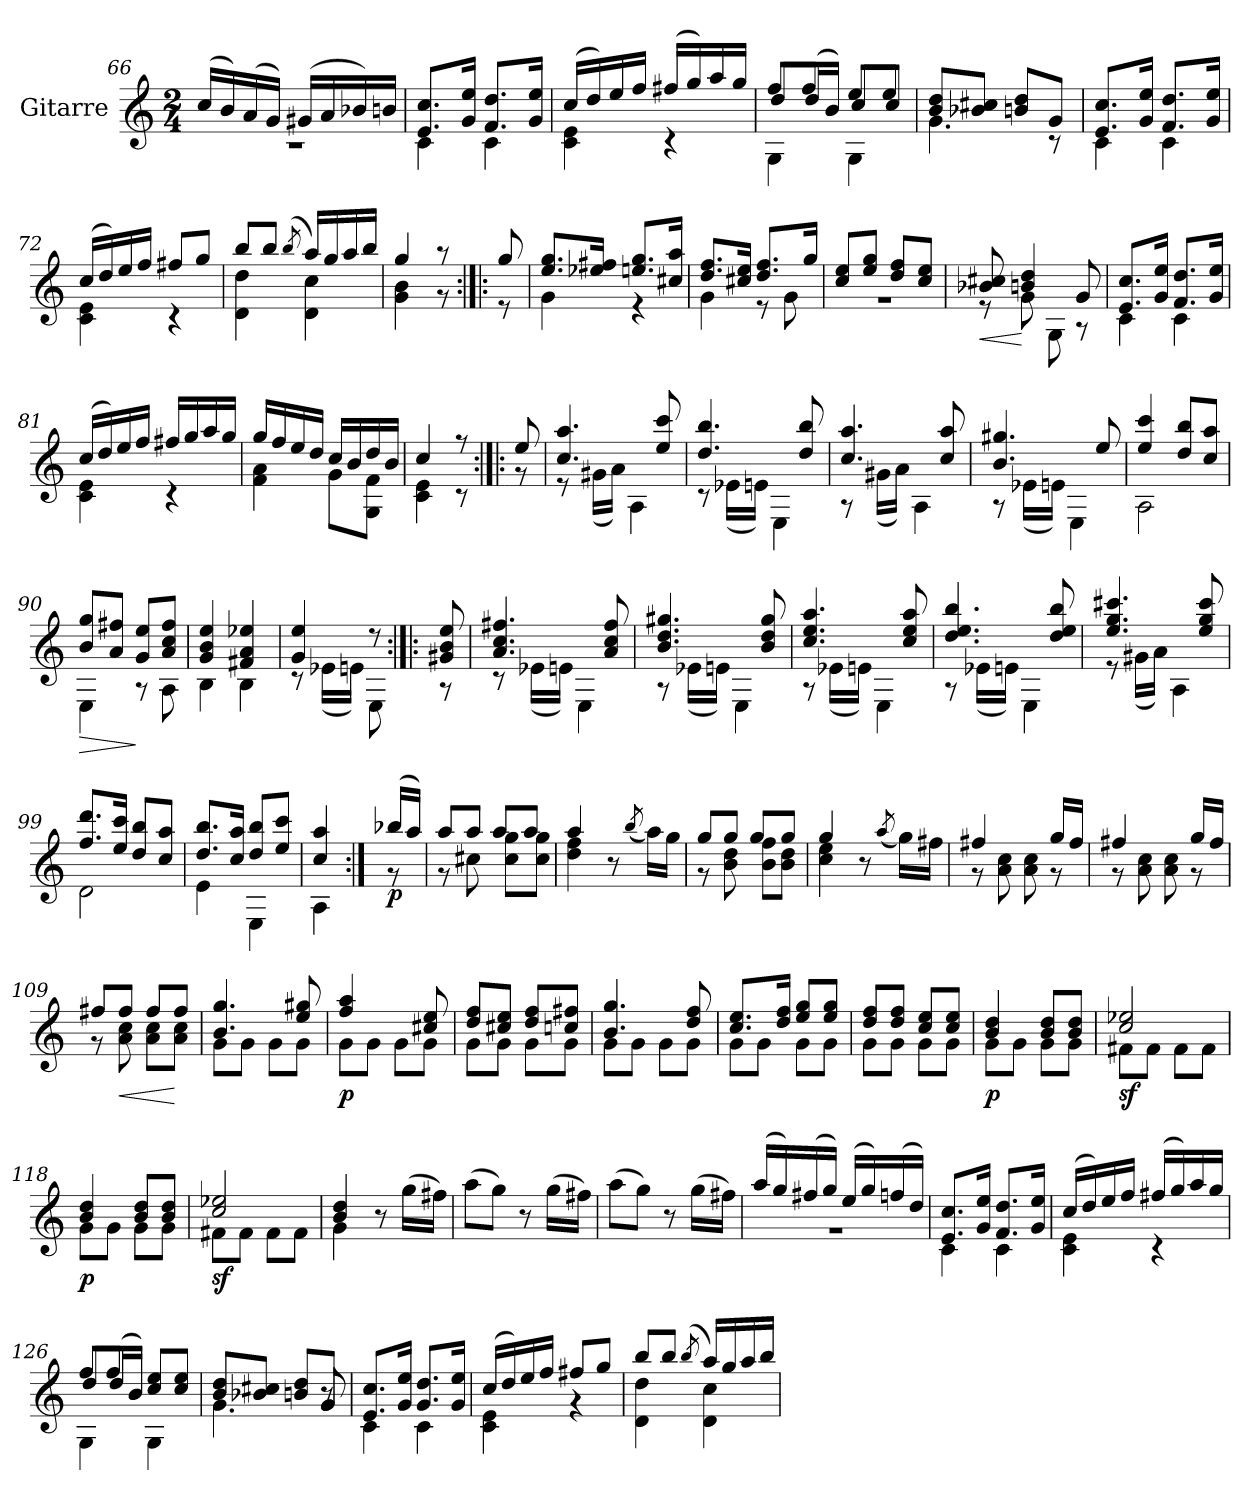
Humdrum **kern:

**kern	**dynam
*part1	*part1
*staff1	*staff1
*I"Gitarre	*
*clefG2	*
*k[]	*
*M2/4	*
=66	=66
*^	*
(16cc/LL	2r	.
16b/)	.	.
(16a/	.	.
16g/JJ)	.	.
(16g#X/LL	.	.
16a/	.	.
16b-X/)	.	.
16bn/JJ	.	.
=67	=67	=67
8.e/ 8.cc/L	4c\	.
16g/ 16ee/Jk	.	.
8.f/ 8.dd/L	4c\	.
16g/ 16ee/Jk	.	.
!!LO:LB:g=z	!!
=68	=68	=68
(16cc/LL	4c\ 4e\	.
16dd/)	.	.
16ee/	.	.
16ff/JJ	.	.
(16ff#X/LL	4r	.
16gg/)	.	.
16aa/	.	.
16gg/JJ	.	.
!!LO:LB:g=z	!!
=69	=69	=69
*	*^	*
8ff/L	4G\	8dd/L	.
8ff/J	.	(16dd/L	.
.	.	16b/JJ)	.
8ee/L	4G\	8cc/L	.
8ee/J	.	8cc/J	.
*	*v	*v	*
=70	=70	=70
8b/ 8dd/L	4.g\	.
8b-X/ 8cc#X/J	.	.
8bn/ 8dd/L	.	.
8g/J	8r	.
=71	=71	=71
8.e/ 8.cc/L	4c\	.
16g/ 16ee/Jk	.	.
8.f/ 8.dd/L	4c\	.
16g/ 16ee/Jk	.	.
=72	=72	=72
(16cc/LL	4c\ 4e\	.
16dd/)	.	.
16ee/	.	.
16ff/JJ	.	.
8ff#X/L	4r	.
8gg/J	.	.
!!LO:LB:g=z	!!
=73	=73	=73
8bb/L	4d\ 4dd\	.
8bb/J	.	.
(8qbb/	.	.
16aa/LL)	4d\ 4cc\	.
16gg/	.	.
16aa/	.	.
16bb/JJ	.	.
=74	=74	=74
4gg/	4g\ 4b\	.
8r	8r	.
=75:|!|:	=75:|!|:	=75:|!|:
8gg/	8r	.
=76	=76	=76
8.ee/ 8.gg/L	4g\	.
16ee-X/ 16ff#X/Jk	.	.
8.een/ 8.gg/L	4r	.
16cc#X/ 16aa/Jk	.	.
=77	=77	=77
8.dd/ 8.ff/L	4g\	.
16cc#X/ 16ee/Jk	.	.
8.dd/ 8.ff/L	8r	.
.	8g\	.
16gg/Jk	.	.
!!LO:PB:g=z	!!
=78	=78	=78
8cc/ 8ee/L	2r	.
8ee/ 8gg/J	.	.
8dd/ 8ff/L	.	.
8cc/ 8ee/J	.	.
=79	=79	=79
!	!	!LO:HP:b
8b-X/ 8cc#X/	8r	<
4bn/ 4dd/	8g\	[
.	8G\	.
8g/	8r	.
=80	=80	=80
8.e/ 8.cc/L	4c\	.
16g/ 16ee/Jk	.	.
8.f/ 8.dd/L	4c\	.
16g/ 16ee/Jk	.	.
=81	=81	=81
(16cc/LL	4c\ 4e\	.
16dd/)	.	.
16ee/	.	.
16ff/JJ	.	.
16ff#X/LL	4r	.
16gg/	.	.
16aa/	.	.
16gg/JJ	.	.
!!LO:LB:g=z	!!
=82	=82	=82
16gg/LL	4f\ 4a\	.
16ff/	.	.
16ee/	.	.
16dd/JJ	.	.
16cc/LL	8g\L	.
16b/	.	.
16dd/	8G\ 8f\J	.
16b/JJ	.	.
=83	=83	=83
4cc/	4c\ 4e\	.
8r	8r	.
=84:|!|:	=84:|!|:	=84:|!|:
8ee/	8r	.
=85	=85	=85
4.cc/ 4.aa/	8r	.
.	(16g#X\LL	.
.	16a\JJ)	.
.	4A\	.
8ee/ 8ccc/	.	.
!!LO:LB:g=z	!!
=86	=86	=86
4.dd/ 4.bb/	8r	.
.	(16e-X\LL	.
.	16en\JJ)	.
.	4E\	.
8dd/ 8bb/	.	.
=87	=87	=87
4.cc/ 4.aa/	8r	.
.	(16g#X\LL	.
.	16a\JJ)	.
.	4A\	.
8cc/ 8aa/	.	.
=88	=88	=88
4.b/ 4.gg#X/	8r	.
.	(16e-X\LL	.
.	16en\JJ)	.
.	4E\	.
8ee/	.	.
=89	=89	=89
4ee/ 4ccc/	2A\	.
8dd/ 8bb/L	.	.
8cc/ 8aa/J	.	.
!!LO:LB:g=z	!!
=90	=90	=90
!	!	!LO:HP:b
8b/ 8gg/L	4E\	>
8a/ 8ff#X/J	.	.
8g/ 8ee/L	8r	]
8a/ 8cc/ 8ff#/J	8A\	.
=91	=91	=91
4g/ 4b/ 4ee/	4B\	.
4f#X/ 4a/ 4ee-X/	4B\	.
=92	=92	=92
4g/ 4ee/	8r	.
.	(16e-X\LL	.
.	16en\JJ)	.
8r	8E\	.
=93:|!|:	=93:|!|:	=93:|!|:
8g#X/ 8b/ 8ee/	8r	.
!!LO:LB:g=z	!!
=94	=94	=94
4.a/ 4.cc/ 4.ff#X/	8r	.
.	(16e-X\LL	.
.	16en\JJ)	.
.	4E\	.
8a/ 8cc/ 8ff#/	.	.
=95	=95	=95
4.b/ 4.dd/ 4.gg#X/	8r	.
.	(16e-X\LL	.
.	16en\JJ)	.
.	4E\	.
8b/ 8dd/ 8gg#/	.	.
=96	=96	=96
4.cc/ 4.ee/ 4.aa/	8r	.
.	(16e-X\LL	.
.	16en\JJ)	.
.	4E\	.
8cc/ 8ee/ 8aa/	.	.
=97	=97	=97
4.dd/ 4.ee/ 4.bb/	8r	.
.	(16e-X\LL	.
.	16en\JJ)	.
.	4E\	.
8dd/ 8ee/ 8bb/	.	.
!!LO:LB:g=z	!!
=98	=98	=98
4.ee/ 4.gg/ 4.ccc#X/	8r	.
.	(16g#X\LL	.
.	16a\JJ)	.
.	4A\	.
8ee/ 8gg/ 8ccc#/	.	.
=99	=99	=99
8.ff/ 8.ddd/L	2d\	.
16ee/ 16ccc/Jk	.	.
8dd/ 8bb/L	.	.
8cc/ 8aa/J	.	.
=100	=100	=100
8.dd/ 8.bb/L	4e\	.
16cc/ 16aa/Jk	.	.
8dd/ 8bb/L	4E\	.
8ee/ 8ccc/J	.	.
=101	=101	=101
4cc/ 4aa/	4A\	.
!!LO:LB:g=z	!!
=102:|!	=102:|!	=102:|!
!	!	!LO:DY:b
(16bb-X/LL	8r	p
16aa/JJ)	.	.
=103	=103	=103
8aa/L	8r	.
8aa/J	8cc#X\	.
8aa/L	8cc#\ 8gg\L	.
8aa/J	8cc#\ 8gg\J	.
=104	=104	=104
4aa/	4dd\ 4ff\	.
8r	4ryy	.
(8qbb/	.	.
16aa\LL)	.	.
16gg\JJ	.	.
=105	=105	=105
8gg/L	8r	.
8gg/J	8b\ 8dd\	.
8gg/L	8b\ 8ff\L	.
8gg/J	8b\ 8dd\J	.
!!LO:LB:g=z	!!
=106	=106	=106
4gg/	4cc\ 4ee\	.
8r	4ryy	.
(8qaa/	.	.
16gg\LL)	.	.
16ff#X\JJ	.	.
=107	=107	=107
4ff#X/	8r	.
.	8a\ 8cc\	.
8ryy	8a\ 8cc\	.
16gg/LL	8r	.
16ff#/JJ	.	.
=108	=108	=108
4ff#X/	8r	.
.	8a\ 8cc\	.
8ryy	8a\ 8cc\	.
16gg/LL	8r	.
16ff#/JJ	.	.
=109	=109	=109
8ff#X/L	8r	.
!	!	!LO:HP:b
8ff#/J	8a\ 8cc\	<
8ff#/L	8a\ 8cc\L	.
8ff#/J	8a\ 8cc\J	[
=110	=110	=110
4.b/ 4.gg/	8g\L	.
.	8g\J	.
.	8g\L	.
8ee/ 8gg#X/	8g\J	.
!!LO:LB:g=z	!!
=111	=111	=111
!	!	!LO:DY:b
4ff/ 4aa/	8g\L	p
.	8g\J	.
8ryy	8g\L	.
8cc#X/ 8ee/	8g\J	.
=112	=112	=112
8dd/ 8ff/L	8g\L	.
8cc#X/ 8ee/J	8g\J	.
8dd/ 8ff/L	8g\L	.
8ccn/ 8ff#X/J	8g\J	.
=113	=113	=113
4.b/ 4.gg/	8g\L	.
.	8g\J	.
.	8g\L	.
8dd/ 8ff/	8g\J	.
=114	=114	=114
8.cc/ 8.ee/L	8g\L	.
.	8g\J	.
16dd/ 16ff/Jk	.	.
8ee/ 8gg/L	8g\L	.
8ee/ 8gg/J	8g\J	.
!!LO:LB:g=z	!!
=115	=115	=115
8dd/ 8ff/L	8g\L	.
8dd/ 8ff/J	8g\J	.
8cc/ 8ee/L	8g\L	.
8cc/ 8ee/J	8g\J	.
=116	=116	=116
!	!	!LO:DY:b
4b/ 4dd/	8g\L	p
.	8g\J	.
8b/ 8dd/L	8g\L	.
8b/ 8dd/J	8g\J	.
=117	=117	=117
!	!	!LO:DY:b
2cc/ 2ee-X/	8f#X\L	sf
.	8f#\J	.
.	8f#\L	.
.	8f#\J	.
=118	=118	=118
!	!	!LO:DY:b
4b/ 4dd/	8g\L	p
.	8g\J	.
8b/ 8dd/L	8g\L	.
8b/ 8dd/J	8g\J	.
=119	=119	=119
!	!	!LO:DY:b
2cc/ 2ee-X/	8f#X\L	sf
.	8f#\J	.
.	8f#\L	.
.	8f#\J	.
!!LO:LB:g=z	!!
=120	=120	=120
4b/ 4dd/	4g\	.
8r	4ryy	.
(16gg\LL	.	.
16ff#X\JJ)	.	.
*v	*v	*
=121	=121
(8aa\L	.
8gg\J)	.
8r	.
(16gg\LL	.
16ff#X\JJ)	.
=122	=122
(8aa\L	.
8gg\J)	.
8r	.
(16gg\LL	.
16ff#X\JJ)	.
=123	=123
*^	*
(16aa/LL	2r	.
16gg/)	.	.
(16ff#X/	.	.
16gg/JJ)	.	.
(16ee/LL	.	.
16gg/)	.	.
(16ffn/	.	.
16dd/JJ)	.	.
!!LO:PB:g=z	!!
=124	=124	=124
8.e/ 8.cc/L	4c\	.
16g/ 16ee/Jk	.	.
8.f/ 8.dd/L	4c\	.
16g/ 16ee/Jk	.	.
=125	=125	=125
(16cc/LL	4c\ 4e\	.
16dd/)	.	.
16ee/	.	.
16ff/JJ	.	.
(16ff#X/LL	4r	.
16gg/)	.	.
16aa/	.	.
16gg/JJ	.	.
=126	=126	=126
*	*^	*
8ff/L	4G\	8dd/L	.
8ff/J	.	(16dd/L	.
.	.	16b/JJ)	.
8cc/ 8ee/L	4G\	4ryy	.
8cc/ 8ee/J	.	.	.
=127	=127	=127	=127
8b/ 8dd/L	4.g\	4.ryy	.
8b-X/ 8cc#X/J	.	.	.
8bn/ 8dd/L	.	.	.
8g/J	8r	8g/	.
*	*v	*v	*
!!LO:LB:g=z
=128	=128	=128
8.e/ 8.cc/L	4c\	.
16g/ 16ee/Jk	.	.
8.g/ 8.dd/L	4c\	.
16g/ 16ee/Jk	.	.
=129	=129	=129
(16cc/LL	4c\ 4e\	.
16dd/)	.	.
16ee/	.	.
16ff/JJ	.	.
8ff#X/L	4r	.
8gg/J	.	.
=130	=130	=130
8bb/L	4d\ 4dd\	.
8bb/J	.	.
(8qbb/	.	.
16aa/LL)	4d\ 4cc\	.
16gg/	.	.
16aa/	.	.
16bb/JJ	.	.
*v	*v	*
=	=
*-	*-
